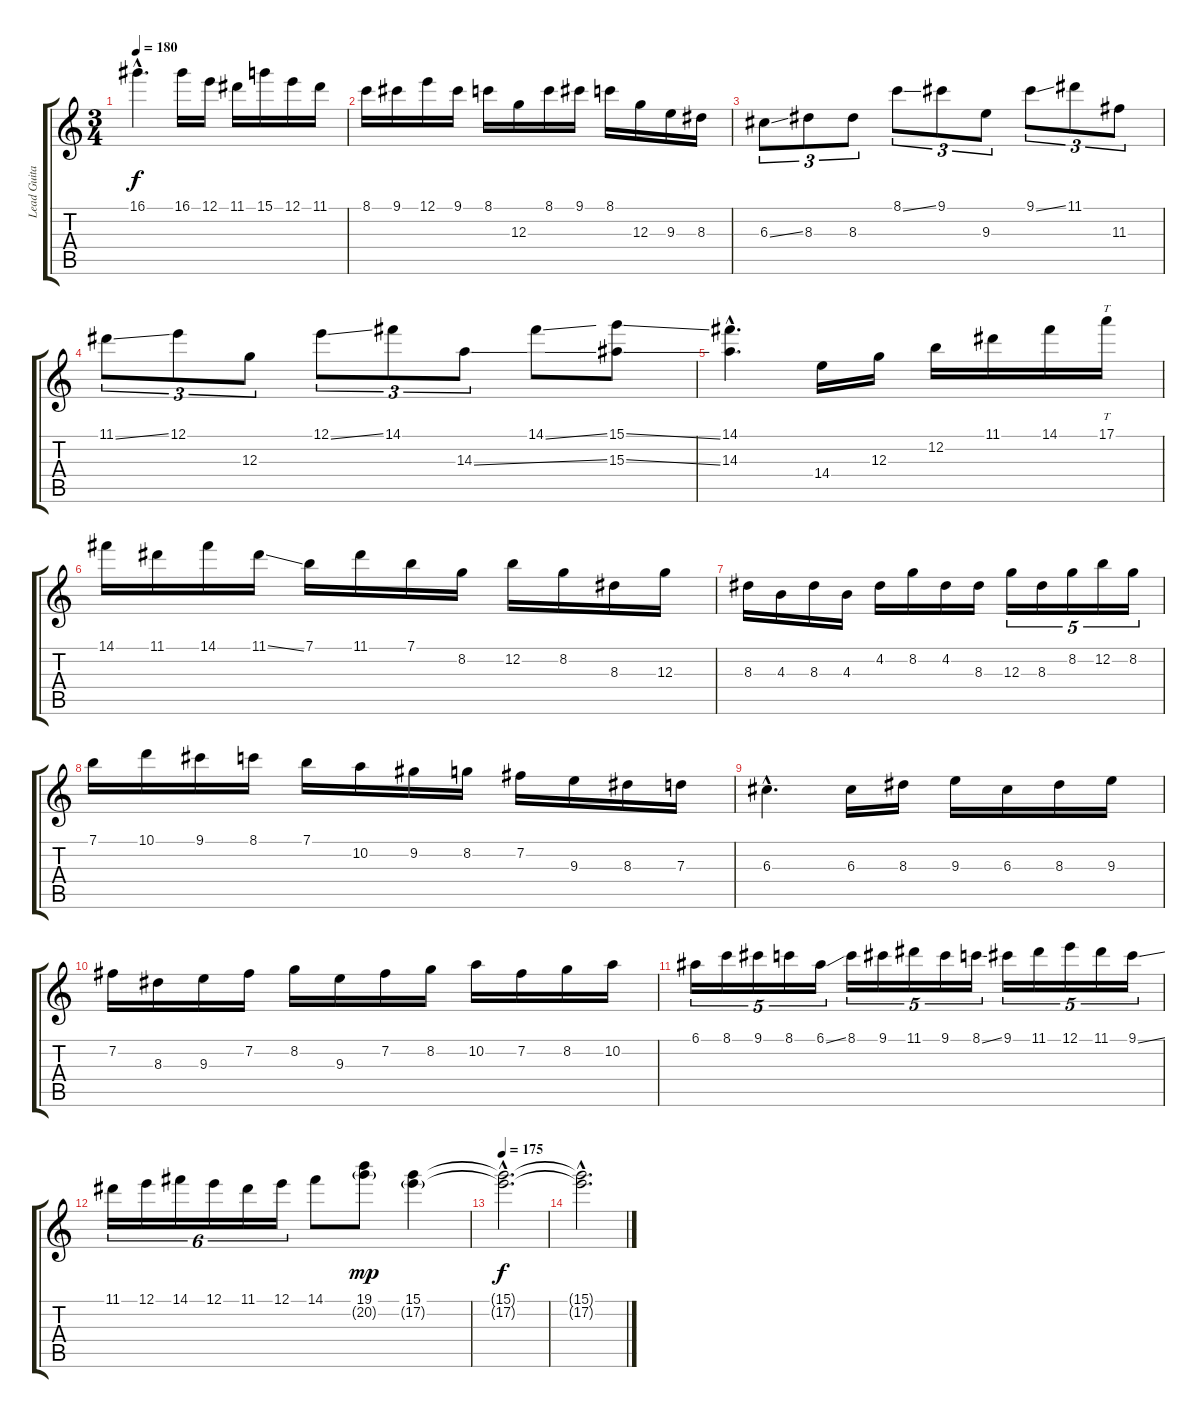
\track ("Lead Guitar" "Lead Guita") {instrument distortionguitar}
\staff {score tabs}
\tuning (E4 B3 G3 D3 A2 E2) {hide}
\ts (3 4)
\tempo 180
\clef g2
\ks c
16.1{hac}.4{d dy f} 16.1.16 12.1.16 11.1.16 15.1.16 12.1.16 11.1.16 |
8.1.16 9.1.16 12.1.16 9.1.16 8.1.16 12.3.16 8.1.16 9.1.16 8.1.16 12.3.16 9.3.16 8.3.16 |
6.3{ss}.8{tu (3 2)} 8.3.8{tu (3 2)} 8.3.8{tu (3 2)} 8.1{ss}.8{tu (3 2)} 9.1.8{tu (3 2)} 9.3.8{tu (3 2)} 9.1{ss}.8{tu (3 2)} 11.1.8{tu (3 2)} 11.3.8{tu (3 2)} |
11.1{ss}.8{tu (3 2)} 12.1.8{tu (3 2)} 12.3.8{tu (3 2)} 12.1{ss}.8{tu (3 2)} 14.1.8{tu (3 2)} 14.3{ss}.8{tu (3 2)} 14.1{ss}.8 (15.1{ss} 15.3{ss}).8 |
(14.1{hac} 14.3{hac}).4{d} 14.4.16 12.3.16 12.2.16 11.1.16 14.1.16 17.1.16{tt} |
14.1.16 11.1.16 14.1.16 11.1{ss}.16 7.1.16 11.1.16 7.1.16 8.2.16 12.2.16 8.2.16 8.3.16 12.3.16 |
8.3.16 4.3.16 8.3.16 4.3.16 4.2.16 8.2.16 4.2.16 8.3.16 12.3.16{tu (5 4)} 8.3.16{tu (5 4)} 8.2.16{tu (5 4)} 12.2.16{tu (5 4)} 8.2.16{tu (5 4)} |
7.1.16 10.1.16 9.1.16 8.1.16 7.1.16 10.2.16 9.2.16 8.2.16 7.2.16 9.3.16 8.3.16 7.3.16 |
6.3{hac}.4{d} 6.3.16 8.3.16 9.3.16 6.3.16 8.3.16 9.3.16 |
7.2.16 8.3.16 9.3.16 7.2.16 8.2.16 9.3.16 7.2.16 8.2.16 10.2.16 7.2.16 8.2.16 10.2.16 |
6.1.16{tu (5 4)} 8.1.16{tu (5 4)} 9.1.16{tu (5 4)} 8.1.16{tu (5 4)} 6.1{ss}.16{tu (5 4)} 8.1.16{tu (5 4)} 9.1.16{tu (5 4)} 11.1.16{tu (5 4)} 9.1.16{tu (5 4)} 8.1{ss}.16{tu (5 4)} 9.1.16{tu (5 4)} 11.1.16{tu (5 4)} 12.1.16{tu (5 4)} 11.1.16{tu (5 4)} 9.1{ss}.16{tu (5 4)} |
11.1.16{tu (6 4)} 12.1.16{tu (6 4)} 14.1.16{tu (6 4)} 12.1.16{tu (6 4)} 11.1.16{tu (6 4)} 12.1.16{tu (6 4)} 14.1.8 (19.1 20.2{g}).8{dy mp} (15.1 17.2{g}).4 |
\tempo 175
(15.1{hac t} 17.2{hac t}).2{d dy f} |
(15.1{hac t} 17.2{hac t}).2{d}
